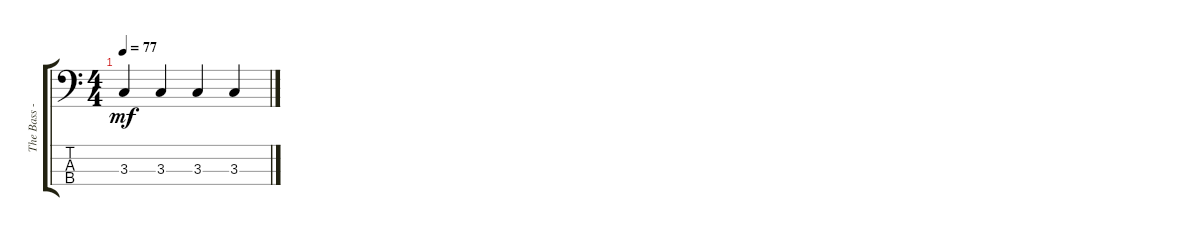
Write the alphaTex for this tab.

\track ("The Bass - Andy Bell" "The Bass -") {instrument electricbassfinger}
\staff {score tabs}
\tuning (G2 D2 A1 E1) {hide}
\ts (4 4)
\tempo 77
\clef f4
\ks c
3.3.4{dy mf} 3.3.4 3.3.4 3.3.4
